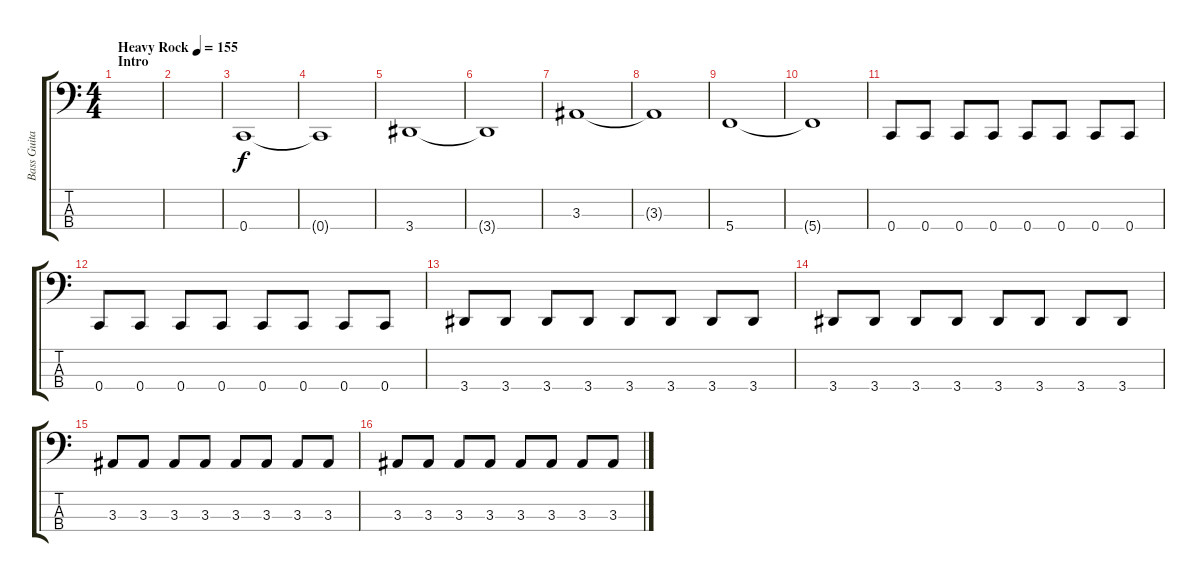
\track ("Bass Guitar (Marc McKnight)" "Bass Guita") {instrument electricbasspick}
\staff {score tabs}
\tuning (F2 C2 G1 C1) {hide}
\ts (4 4)
\section ("" "Intro")
\tempo (155 "Heavy Rock")
\clef f4
\ks c
|
|
0.4.1 |
0.4{t}.1 |
3.4.1 |
3.4{t}.1 |
3.3.1 |
3.3{t}.1 |
5.4.1 |
5.4{t}.1 |
0.4.8 0.4.8 0.4.8 0.4.8 0.4.8 0.4.8 0.4.8 0.4.8 |
0.4.8 0.4.8 0.4.8 0.4.8 0.4.8 0.4.8 0.4.8 0.4.8 |
3.4.8 3.4.8 3.4.8 3.4.8 3.4.8 3.4.8 3.4.8 3.4.8 |
3.4.8 3.4.8 3.4.8 3.4.8 3.4.8 3.4.8 3.4.8 3.4.8 |
3.3.8 3.3.8 3.3.8 3.3.8 3.3.8 3.3.8 3.3.8 3.3.8 |
3.3.8 3.3.8 3.3.8 3.3.8 3.3.8 3.3.8 3.3.8 3.3.8
